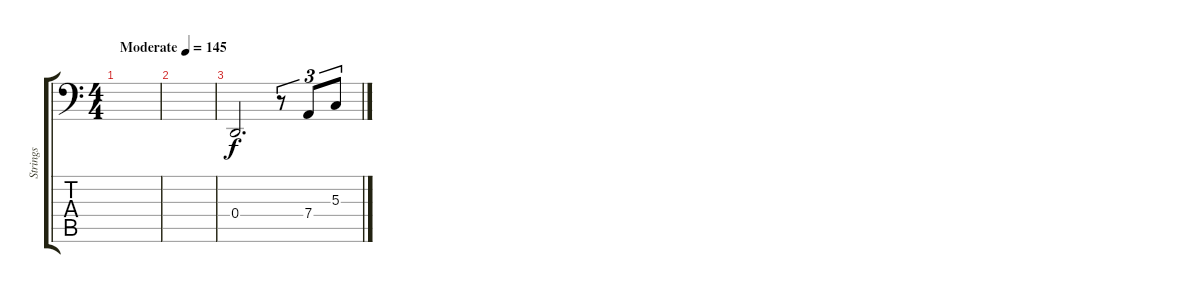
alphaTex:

\track ("Strings " "Strings ") {instrument stringensemble1}
\staff {score tabs}
\tuning (E3 B2 G2 D2 A1 E1) {hide}
\ts (4 4)
\tempo (145 "Moderate")
\clef f4
\ks c
|
|
0.4.2{d} r.8{tu (3 2)} 7.4.8{tu (3 2)} 5.3.8{tu (3 2)}
